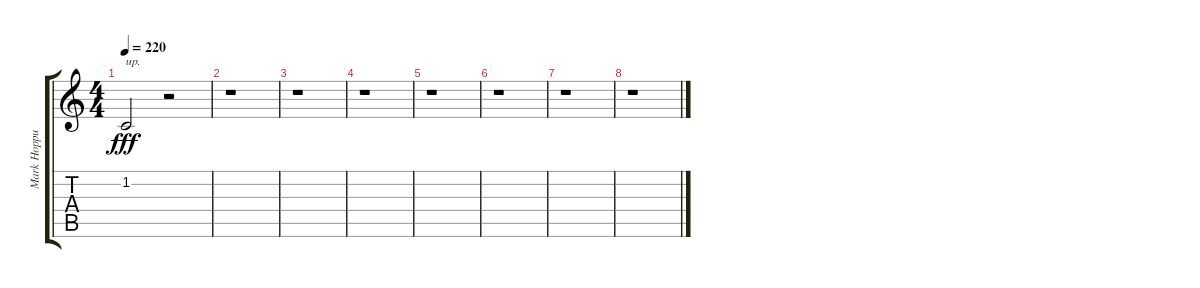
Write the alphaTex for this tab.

\track ("Mark Hoppus (Vocals" "Mark Hoppu") {instrument lead2sawtooth}
\staff {score tabs}
\tuning (E4 B3 G3 D3 A2 E2) {hide}
\ts (4 4)
\tempo 220
\clef g2
\ks c
1.2.2{txt "up." dy fff} r.2 |
r.1 |
r.1 |
r.1 |
r.1 |
r.1 |
r.1 |
r.1
